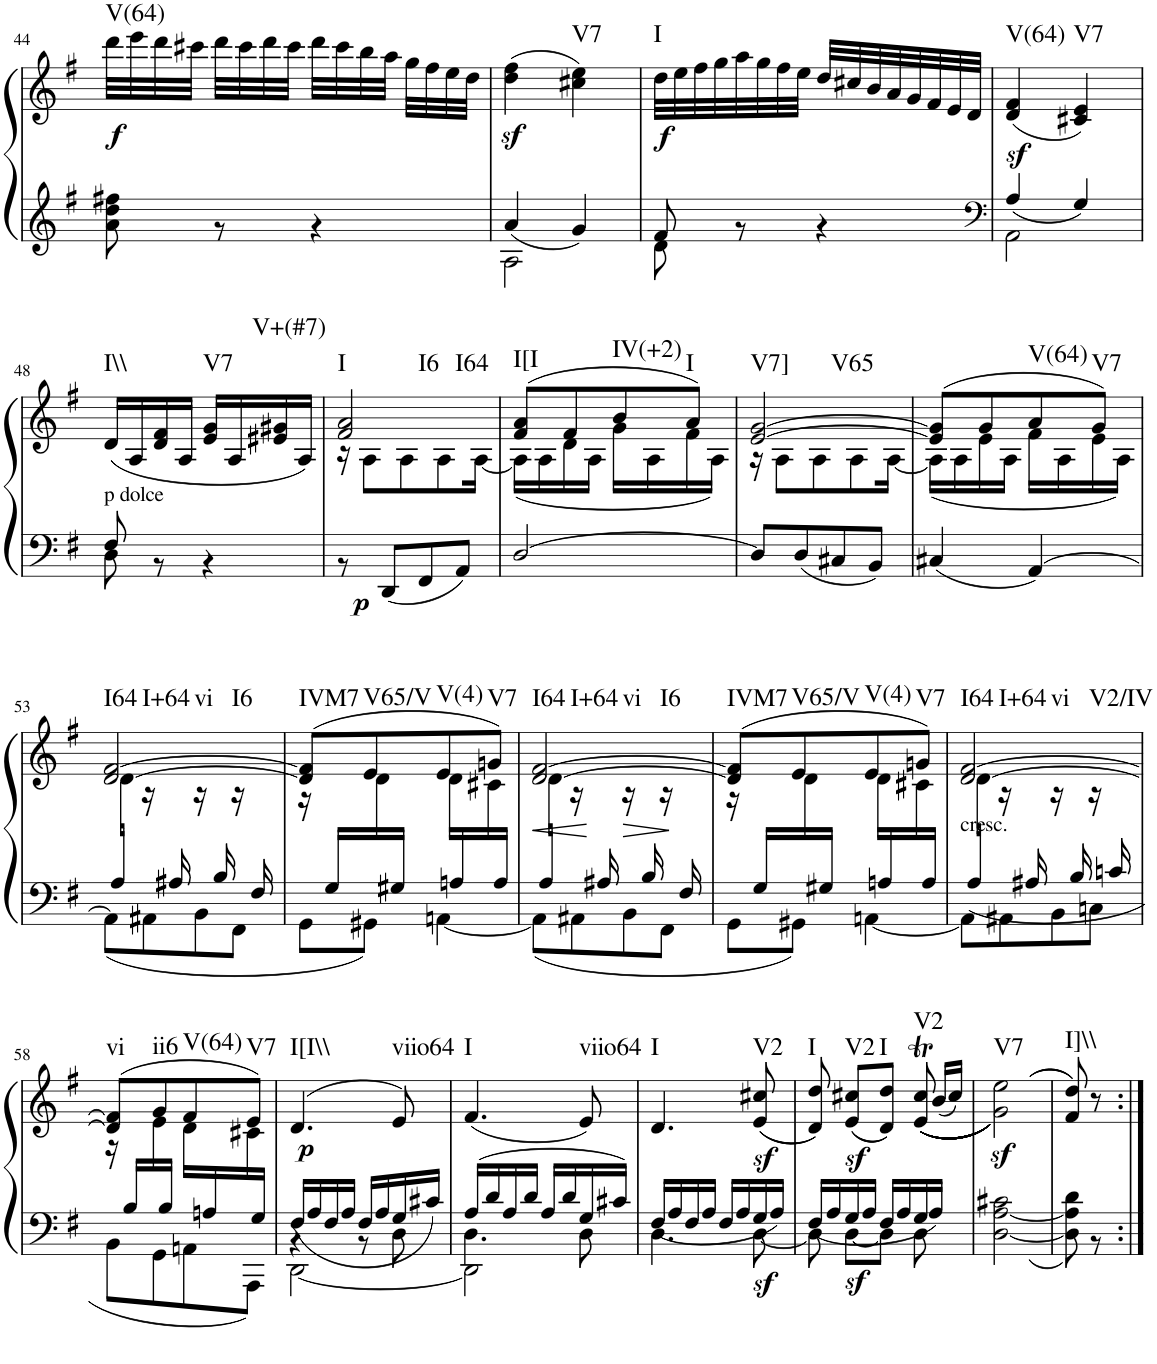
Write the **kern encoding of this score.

**kern	**kern	**dynam	**harte
*part1	*part1	*part1	*part1
*staff2	*staff1	*staff1/2	*
*I"Piano	*	*	*
*I'Pno	*	*	*
!!LO:PB:g=z
*clefG2	*clefG2	*	*
*k[f#]	*k[f#]	*	*
*G:	*G:	*	*
*M2/4	*M2/4	*	*
=44	=44	=44	=44
*^	*	*	*
!	!	!	!LO:DY:b	!LO:H:kt=V(64)
2ryy	8a\ 8dd\ 8ff#X\	32ddd\LLL	f	N
.	.	32eee\	.	.
.	.	32ddd\	.	.
.	.	32ccc#X\JJJ	.	.
.	8r	32ddd\LLL	.	.
.	.	32ccc#\	.	.
.	.	32ddd\	.	.
.	.	32ccc#\JJJ	.	.
.	4r	32ddd\LLL	.	.
.	.	32ccc#\	.	.
.	.	32bb\	.	.
.	.	32aa\JJJ	.	.
.	.	32gg\LLL	.	.
.	.	32ff#\	.	.
.	.	32ee\	.	.
.	.	32dd\JJJ	.	.
=45	=45	=45	=45	=45
*	*^	*	*	*
2ryy	4a/	2A\	(4dd\z< 4ff#\z<	.	.
!	!	!	!	!	!LO:H:kt=V7
.	4g/	.	4cc#X\ 4ee\)	.	N
=46	=46	=46	=46	=46	=46
!	!	!	!	!LO:DY:b	!LO:H:kt=I
2ryy	8f#/	8d\	32dd\LLL	f	N
.	.	.	32ee\	.	.
.	.	.	32ff#\	.	.
.	.	.	32gg\	.	.
.	8r	4.ryy	32aa\	.	.
.	.	.	32gg\	.	.
.	.	.	32ff#\	.	.
.	.	.	32ee\JJJ	.	.
.	4r	.	32dd/LLL	.	.
.	.	.	32cc#X/	.	.
.	.	.	32b/	.	.
.	.	.	32a/	.	.
.	.	.	32g/	.	.
.	.	.	32f#/	.	.
.	.	.	32e/	.	.
.	.	.	32d/JJJ	.	.
=47	=47	=47	=47	=47	=47
*clefF4	*	*	*	*	*
!	!	!	!	!LO:DY:b	!LO:H:kt=V(64)
2ryy	4A/	2AA\	(4d/ 4f#/	sf	N
!	!	!	!	!	!LO:H:kt=V7
.	4G/	.	4c#X/ 4e/)	.	N
!!LO:LB:g=z
=48	=48	=48	=48	=48	=48
!	!	!	!LO:TX:b:t=p dolce	!	!LO:H:kt=I\\
2ryy	8F#/	8D\	(16d/LL	.	N
.	.	.	16A/	.	.
.	8r	4.ryy	16d/ 16f#/	.	.
.	.	.	16A/JJ	.	.
!	!	!	!	!	!LO:H:kt=V7
.	4r	.	16e/ 16g/LL	.	N
.	.	.	16A/	.	.
!	!	!	!	!	!LO:H:kt=V+(#7)
.	.	.	16e#X/ 16g#X/	.	N
.	.	.	16A/JJ)	.	.
*	*v	*v	*	*	*
=49	=49	=49	=49	=49
*	*	*^	*	*
!	!	!	!	!LO:DY:b=2	!LO:H:n=1:kt=I
!	!	!	!	!	!LO:H:n=2:kt=I6
!	!	!	!	!	!LO:H:n=3:kt=I64
2ryy	8r	2f#/ 2a/	16r	p	N N N
.	.	.	8A\L	.	.
.	8DD/L	.	.	.	.
.	.	.	8A\	.	.
.	8FF#/	.	.	.	.
.	.	.	8A\	.	.
.	8AA/J	.	.	.	.
.	.	.	[16A\Jk	.	.
=50	=50	=50	=50	=50	=50
!	!	!	!	!	!LO:H:kt=I[I
2ryy	[2D/	(8f#/ 8a/L	(16A\LL]	.	N
.	.	.	16A\	.	.
.	.	8f#/	16d\	.	.
.	.	.	16A\JJ	.	.
!	!	!	!	!	!LO:H:kt=IV(+2)
.	.	8b/	16g\LL	.	N
.	.	.	16A\	.	.
!	!	!	!	!	!LO:H:kt=I
.	.	8a/J)	16f#\	.	N
.	.	.	16A\JJ)	.	.
=51	=51	=51	=51	=51	=51
!	!	!	!	!	!LO:H:n=1:kt=V7]
!	!	!	!	!	!LO:H:n=2:kt=V65
2ryy	8D/L]	[2e/ [2g/	16r	.	N N
.	.	.	8A\L	.	.
.	8D/	.	.	.	.
.	.	.	8A\	.	.
.	8C#X/	.	.	.	.
.	.	.	8A\	.	.
.	8BB/J	.	.	.	.
.	.	.	[16A\Jk	.	.
=52	=52	=52	=52	=52	=52
2ryy	4C#X/	(8e/] 8g/]L	(16A\LL]	.	.
.	.	.	16A\	.	.
.	.	8g/	16e\	.	.
.	.	.	16A\JJ	.	.
!	!	!	!	!	!LO:H:kt=V(64)
.	[4AA/	8a/	16f#\LL	.	N
.	.	.	16A\	.	.
!	!	!	!	!	!LO:H:kt=V7
.	.	8g/J)	16e\	.	N
.	.	.	16A\JJ)	.	.
!!LO:LB:g=z	!!
=53	=53	=53	=53	=53	=53
*	*^	*	*	*	*
!	!	!	!	!	!	!LO:H:n=1:kt=I64
!	!	!	!	!	!	!LO:H:n=2:kt=I+64
!	!	!	!	!	!	!LO:H:n=3:kt=vi
!	!	!	!	!	!	!LO:H:n=4:kt=I6
16ryy	2ryy	8AA\L]	[2d/ [2f#/	(16d\LL	.	N N N N
16A/JJ)	.	.	.	16ryy	.	.
16ryy	.	8AA#X\	.	16r	.	.
16A#X/	.	.	.	16ryy	.	.
16ryy	.	8BB\	.	16r	.	.
16B/	.	.	.	16ryy	.	.
16ryy	.	8FF#\J	.	16r	.	.
16F#/	.	.	.	16ryy	.	.
=54	=54	=54	=54	=54	=54	=54
!	!	!	!	!	!	!LO:H:kt=IVM7
16ryy	2ryy	8GG\L	(8d/] 8f#/]L	16r	.	N
16G/LL	.	.	.	16ryy	.	.
!	!	!	!	!	!	!LO:H:kt=V65/V
16ryy	.	8GG#X\J	8e/	16d\	.	N
16G#X/JJ	.	.	.	16ryy	.	.
!	!	!	!	!	!	!LO:H:kt=V(4)
16ryy	.	[4AAn\	8e/	16d\LL	.	N
16An/	.	.	.	16ryy	.	.
!	!	!	!	!	!	!LO:H:kt=V7
16ryy	.	.	8gn/J)	16c#X\	.	N
16A/JJ	.	.	.	16ryy	.	.
=55	=55	=55	=55	=55	=55	=55
!	!	!	!	!	!LO:HP:b	!LO:H:n=1:kt=I64
!	!	!	!	!	!	!LO:H:n=2:kt=I+64
!	!	!	!	!	!	!LO:H:n=3:kt=vi
!	!	!	!	!	!	!LO:H:n=4:kt=I6
16ryy	2ryy	8AA\L]	[2d/ [2f#/	(16d\LL	<	N N N N
16A/JJ)	.	.	.	16ryy	.	.
16ryy	.	8AA#X\	.	16r	.	.
16A#X/	.	.	.	16ryy	[	.
!	!	!	!	!	!LO:HP:b	!
16ryy	.	8BB\	.	16r	>	.
16B/	.	.	.	16ryy	.	.
16ryy	.	8FF#\J	.	16r	.	.
16F#/	.	.	.	16ryy	]	.
=56	=56	=56	=56	=56	=56	=56
!	!	!	!	!	!	!LO:H:kt=IVM7
16ryy	2ryy	8GG\L	(8d/] 8f#/]L	16r	.	N
16G/LL	.	.	.	16ryy	.	.
!	!	!	!	!	!	!LO:H:kt=V65/V
16ryy	.	8GG#X\J	8e/	16d\	.	N
16G#X/JJ	.	.	.	16ryy	.	.
!	!	!	!	!	!	!LO:H:kt=V(4)
16ryy	.	[4AAn\	8e/	16d\LL	.	N
16An/	.	.	.	16ryy	.	.
!	!	!	!	!	!	!LO:H:kt=V7
16ryy	.	.	8gn/J)	16c#X\	.	N
16A/JJ	.	.	.	16ryy	.	.
=57	=57	=57	=57	=57	=57	=57
!	!	!	!LO:TX:b:t=cresc.	!	!	!LO:H:n=1:kt=I64
!	!	!	!	!	!	!LO:H:n=2:kt=I+64
!	!	!	!	!	!	!LO:H:n=3:kt=vi
!	!	!	!	!	!	!LO:H:n=4:kt=V2/IV
16ryy	2ryy	8AA\L]	[2d/ [2f#/	(16d\LL	.	N N N N
16A/JJ)	.	.	.	16ryy	.	.
16ryy	.	8AA#X\	.	16r	.	.
16A#X/	.	.	.	16ryy	.	.
16ryy	.	8BB\	.	16r	.	.
16B/	.	.	.	16ryy	.	.
16ryy	.	8Cn\J	.	16r	.	.
16cn/	.	.	.	16ryy	.	.
!!LO:LB:g=z	!!
=58	=58	=58	=58	=58	=58	=58
!	!	!	!	!	!	!LO:H:kt=vi
16ryy	2ryy	8BB\L	(8d/] 8f#/]L	16r	.	N
16B/LL	.	.	.	16ryy	.	.
!	!	!	!	!	!	!LO:H:kt=ii6
16ryy	.	8GG\	8g/	16e\	.	N
16B/JJ	.	.	.	16ryy	.	.
!	!	!	!	!	!	!LO:H:kt=V(64)
16ryy	.	8AAn\	8f#/	16d\LL	.	N
16An/	.	.	.	16ryy	.	.
!	!	!	!	!	!	!LO:H:kt=V7
16ryy	.	8AAA\J	8e/J)	16c#X\	.	N
16G/JJ	.	.	.	16ryy	.	.
=59	=59	=59	=59	=59	=59	=59
*	*	*^	*	*	*	*
!	!	!	!	!	!	!LO:DY:b	!LO:H:kt=I[I\\
*	*	*	*	*v	*v	*	*
16F#/LL	2ryy	4r	[2DD\	(4.d/	p	N
16A/	.	.	.	.	.	.
16F#/	.	.	.	.	.	.
16A/JJ	.	.	.	.	.	.
16F#/LL	.	8r	.	.	.	.
16A/	.	.	.	.	.	.
!	!	!	!	!	!	!LO:H:kt=viio64
16G/	.	8D\	.	8e/)	.	N
16c#X/JJ	.	.	.	.	.	.
*	*	*v	*v	*	*	*
=60	=60	=60	=60	=60	=60
!	!	!	!	!	!LO:H:kt=I
16A/LL	4.D\	2DD\]	(4.f#/	.	N
16d/	.	.	.	.	.
16A/	.	.	.	.	.
16d/JJ	.	.	.	.	.
16A/LL	.	.	.	.	.
16d/	.	.	.	.	.
!	!	!	!	!	!LO:H:kt=viio64
16G/	8D\	.	8e/)	.	N
16c#X/JJ	.	.	.	.	.
=61	=61	=61	=61	=61	=61
!	!	!	!	!	!LO:H:kt=I
2ryy	16F#/LL	4.D\	4.d/	.	N
.	16A/	.	.	.	.
.	16F#/	.	.	.	.
.	16A/JJ	.	.	.	.
.	16F#/LL	.	.	.	.
.	16A/	.	.	.	.
!	!	!	!	!LO:DY:b=2	!
!	!	!	!	!LO:DY:n=1:b	!LO:H:kt=V2
.	16G/	[8D\	((8e/ 8cc#X/	sf sf	N
.	16A/JJ	.	.	.	.
=62	=62	=62	=62	=62	=62
*	*	*	*^	*	*
!	!	!	!	!	!	!LO:H:kt=I
2ryy	16F#/LL	8D\]	8d/ 8dd/))	4ryy	.	N
.	16A/	.	.	.	.	.
!	!	!	!	!	!LO:DY:b=2	!
!	!	!	!	!	!LO:DY:n=1:b	!LO:H:kt=V2
.	16G/	[8D\L	((8e/ 8cc#X/L	.	sf sf	N
.	16A/JJ	.	.	.	.	.
*	*	*	*	*Xtuplet	*	*
!	!	!	!	!	!	!LO:H:kt=I
.	16F#/LL	8D\J]	8d/ 8dd/J))	10.ryy	.	N
.	16A/	.	.	.	.	.
!	!	!	!	!	!	!LO:H:kt=V2
.	16G/	8D\	((((((((((((((((8e/T 8cc#/T	.	.	N
.	.	.	.	40dd	.	.
.	.	.	.	40cc#	.	.
.	16A/JJ	.	.	.	.	.
.	.	.	.	40b/LL	.	.
.	.	.	.	40cc#/JJ	.	.
4ryy	4ryy	4ryy	4ryy	5ryy	.	.
.	.	.	.	20ryy	.	.
*	*v	*v	*	*	*	*
=63	=63	=63	=63	=63	=63
!	!	!	!	!LO:DY:b	!LO:H:kt=V7
*	*	*v	*v	*	*
2ryy	[2D\ [2A\ 2c#X\	((2g\ 2ee\))))))))))))))))	sf	N
=64	=64	=64	=64	=64
!	!	!	!	!LO:H:kt=I]\\
4ryy	8D\] 8A\] 8d\	8f#/ 8dd/))	.	N
.	8r	8r	.	.
*v	*v	*	*	*
=:|!	=:|!	=:|!	=:|!
*-	*-	*-	*-
